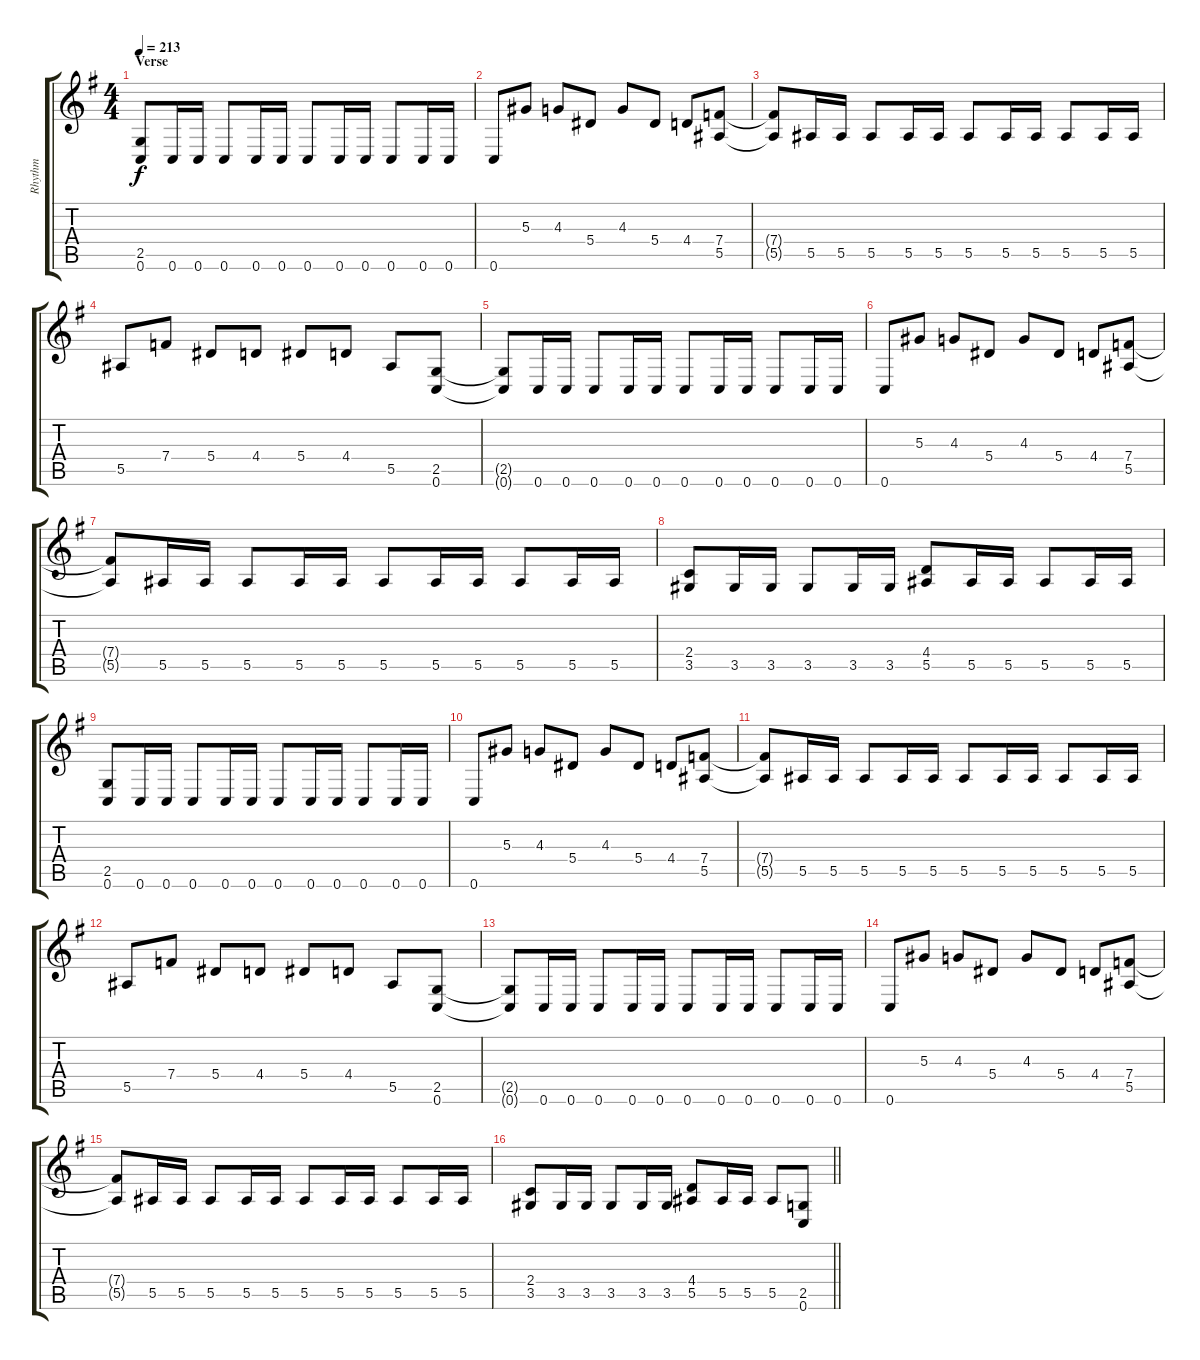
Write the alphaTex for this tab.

\track ("Rhythm" "Rhythm") {instrument distortionguitar}
\staff {score tabs}
\tuning (C4 G3 Eb3 Bb2 F2 C2) {hide}
\ts (4 4)
\section ("" "Verse")
\tempo 213
\clef g2
\ks eminor
(2.5 0.6).8{dy f} 0.6.16 0.6.16 0.6.8 0.6.16 0.6.16 0.6.8 0.6.16 0.6.16 0.6.8 0.6.16 0.6.16 |
0.6.8 5.3.8 4.3.8 5.4.8 4.3.8 5.4.8 4.4.8 (7.4 5.5).8 |
(7.4{t} 5.5{t}).8 5.5.16 5.5.16 5.5.8 5.5.16 5.5.16 5.5.8 5.5.16 5.5.16 5.5.8 5.5.16 5.5.16 |
5.5.8 7.4.8 5.4.8 4.4.8 5.4.8 4.4.8 5.5.8 (2.5 0.6).8 |
(2.5{t} 0.6{t}).8 0.6.16 0.6.16 0.6.8 0.6.16 0.6.16 0.6.8 0.6.16 0.6.16 0.6.8 0.6.16 0.6.16 |
0.6.8 5.3.8 4.3.8 5.4.8 4.3.8 5.4.8 4.4.8 (7.4 5.5).8 |
(7.4{t} 5.5{t}).8 5.5.16 5.5.16 5.5.8 5.5.16 5.5.16 5.5.8 5.5.16 5.5.16 5.5.8 5.5.16 5.5.16 |
(2.4 3.5).8 3.5.16 3.5.16 3.5.8 3.5.16 3.5.16 (4.4 5.5).8 5.5.16 5.5.16 5.5.8 5.5.16 5.5.16 |
(2.5 0.6).8 0.6.16 0.6.16 0.6.8 0.6.16 0.6.16 0.6.8 0.6.16 0.6.16 0.6.8 0.6.16 0.6.16 |
0.6.8 5.3.8 4.3.8 5.4.8 4.3.8 5.4.8 4.4.8 (7.4 5.5).8 |
(7.4{t} 5.5{t}).8 5.5.16 5.5.16 5.5.8 5.5.16 5.5.16 5.5.8 5.5.16 5.5.16 5.5.8 5.5.16 5.5.16 |
5.5.8 7.4.8 5.4.8 4.4.8 5.4.8 4.4.8 5.5.8 (2.5 0.6).8 |
(2.5{t} 0.6{t}).8 0.6.16 0.6.16 0.6.8 0.6.16 0.6.16 0.6.8 0.6.16 0.6.16 0.6.8 0.6.16 0.6.16 |
0.6.8 5.3.8 4.3.8 5.4.8 4.3.8 5.4.8 4.4.8 (7.4 5.5).8 |
(7.4{t} 5.5{t}).8 5.5.16 5.5.16 5.5.8 5.5.16 5.5.16 5.5.8 5.5.16 5.5.16 5.5.8 5.5.16 5.5.16 |
\barLineRight lightlight
(2.4 3.5).8 3.5.16 3.5.16 3.5.8 3.5.16 3.5.16 (4.4 5.5).8 5.5.16 5.5.16 5.5.8 (2.5 0.6).8
